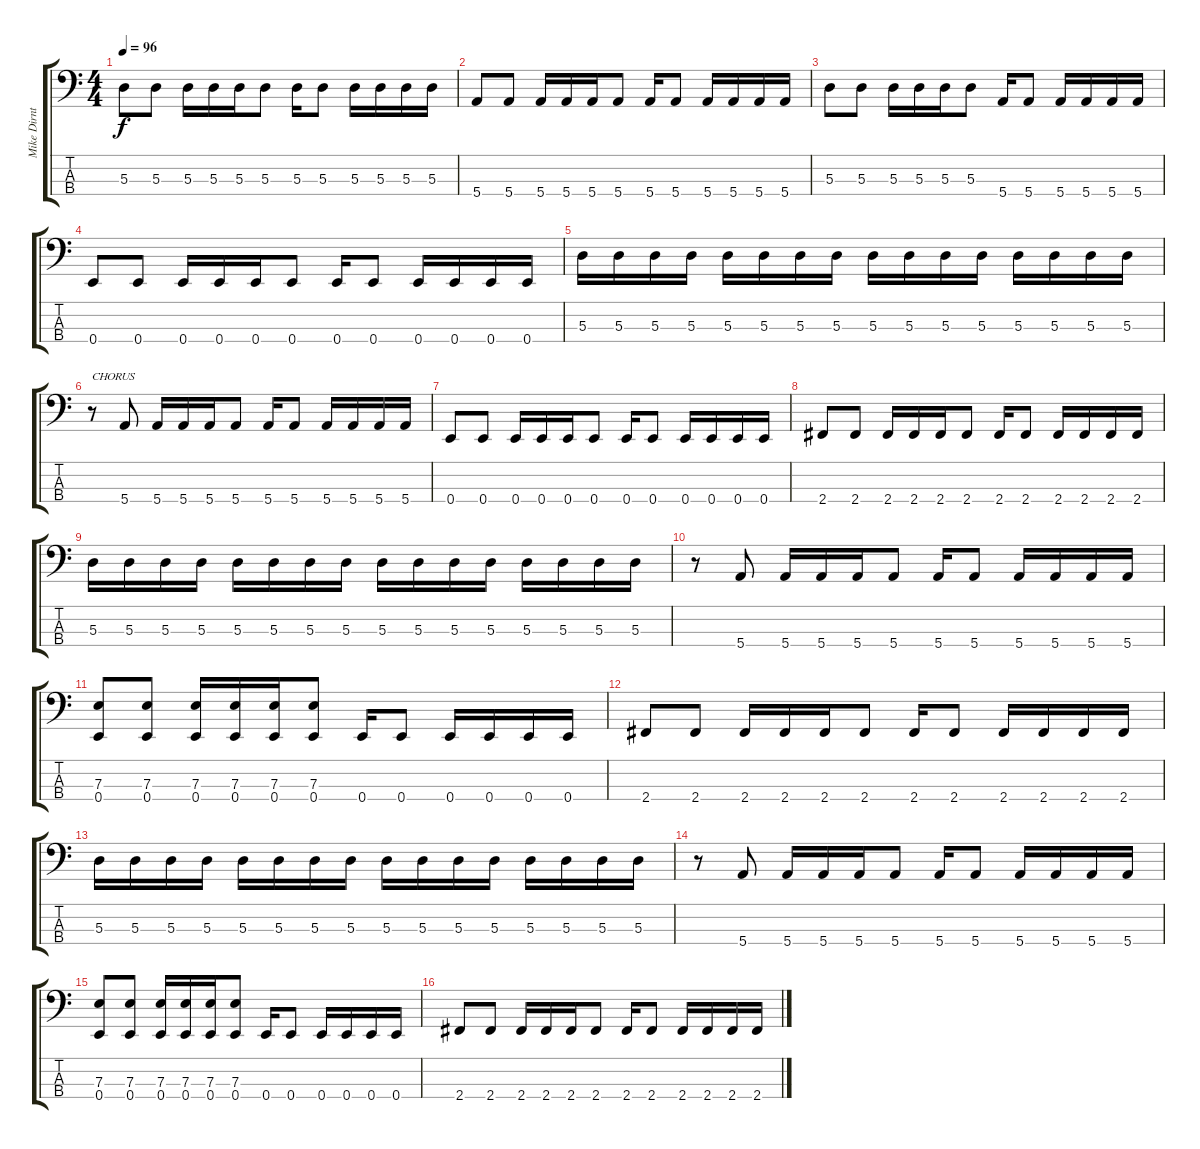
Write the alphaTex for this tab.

\track ("Mike Dirnt (Bass)" "Mike Dirnt") {instrument electricbasspick}
\staff {score tabs}
\tuning (G2 D2 A1 E1) {hide}
\ts (4 4)
\tempo 96
\clef f4
\ks c
5.3.8{dy f} 5.3.8 5.3.16 5.3.16 5.3.16 5.3.8 5.3.16 5.3.8 5.3.16 5.3.16 5.3.16 5.3.16 |
5.4.8 5.4.8 5.4.16 5.4.16 5.4.16 5.4.8 5.4.16 5.4.8 5.4.16 5.4.16 5.4.16 5.4.16 |
5.3.8 5.3.8 5.3.16 5.3.16 5.3.16 5.3.8 5.4.16 5.4.8 5.4.16 5.4.16 5.4.16 5.4.16 |
0.4.8 0.4.8 0.4.16 0.4.16 0.4.16 0.4.8 0.4.16 0.4.8 0.4.16 0.4.16 0.4.16 0.4.16 |
5.3.16 5.3.16 5.3.16 5.3.16 5.3.16 5.3.16 5.3.16 5.3.16 5.3.16 5.3.16 5.3.16 5.3.16 5.3.16 5.3.16 5.3.16 5.3.16 |
r.8{txt "CHORUS"} 5.4.8 5.4.16 5.4.16 5.4.16 5.4.8 5.4.16 5.4.8 5.4.16 5.4.16 5.4.16 5.4.16 |
0.4.8 0.4.8 0.4.16 0.4.16 0.4.16 0.4.8 0.4.16 0.4.8 0.4.16 0.4.16 0.4.16 0.4.16 |
2.4.8 2.4.8 2.4.16 2.4.16 2.4.16 2.4.8 2.4.16 2.4.8 2.4.16 2.4.16 2.4.16 2.4.16 |
5.3.16 5.3.16 5.3.16 5.3.16 5.3.16 5.3.16 5.3.16 5.3.16 5.3.16 5.3.16 5.3.16 5.3.16 5.3.16 5.3.16 5.3.16 5.3.16 |
r.8 5.4.8 5.4.16 5.4.16 5.4.16 5.4.8 5.4.16 5.4.8 5.4.16 5.4.16 5.4.16 5.4.16 |
(7.3 0.4).8 (7.3 0.4).8 (7.3 0.4).16 (7.3 0.4).16 (7.3 0.4).16 (7.3 0.4).8 0.4.16 0.4.8 0.4.16 0.4.16 0.4.16 0.4.16 |
2.4.8 2.4.8 2.4.16 2.4.16 2.4.16 2.4.8 2.4.16 2.4.8 2.4.16 2.4.16 2.4.16 2.4.16 |
5.3.16 5.3.16 5.3.16 5.3.16 5.3.16 5.3.16 5.3.16 5.3.16 5.3.16 5.3.16 5.3.16 5.3.16 5.3.16 5.3.16 5.3.16 5.3.16 |
r.8 5.4.8 5.4.16 5.4.16 5.4.16 5.4.8 5.4.16 5.4.8 5.4.16 5.4.16 5.4.16 5.4.16 |
(7.3 0.4).8 (7.3 0.4).8 (7.3 0.4).16 (7.3 0.4).16 (7.3 0.4).16 (7.3 0.4).8 0.4.16 0.4.8 0.4.16 0.4.16 0.4.16 0.4.16 |
2.4.8 2.4.8 2.4.16 2.4.16 2.4.16 2.4.8 2.4.16 2.4.8 2.4.16 2.4.16 2.4.16 2.4.16
